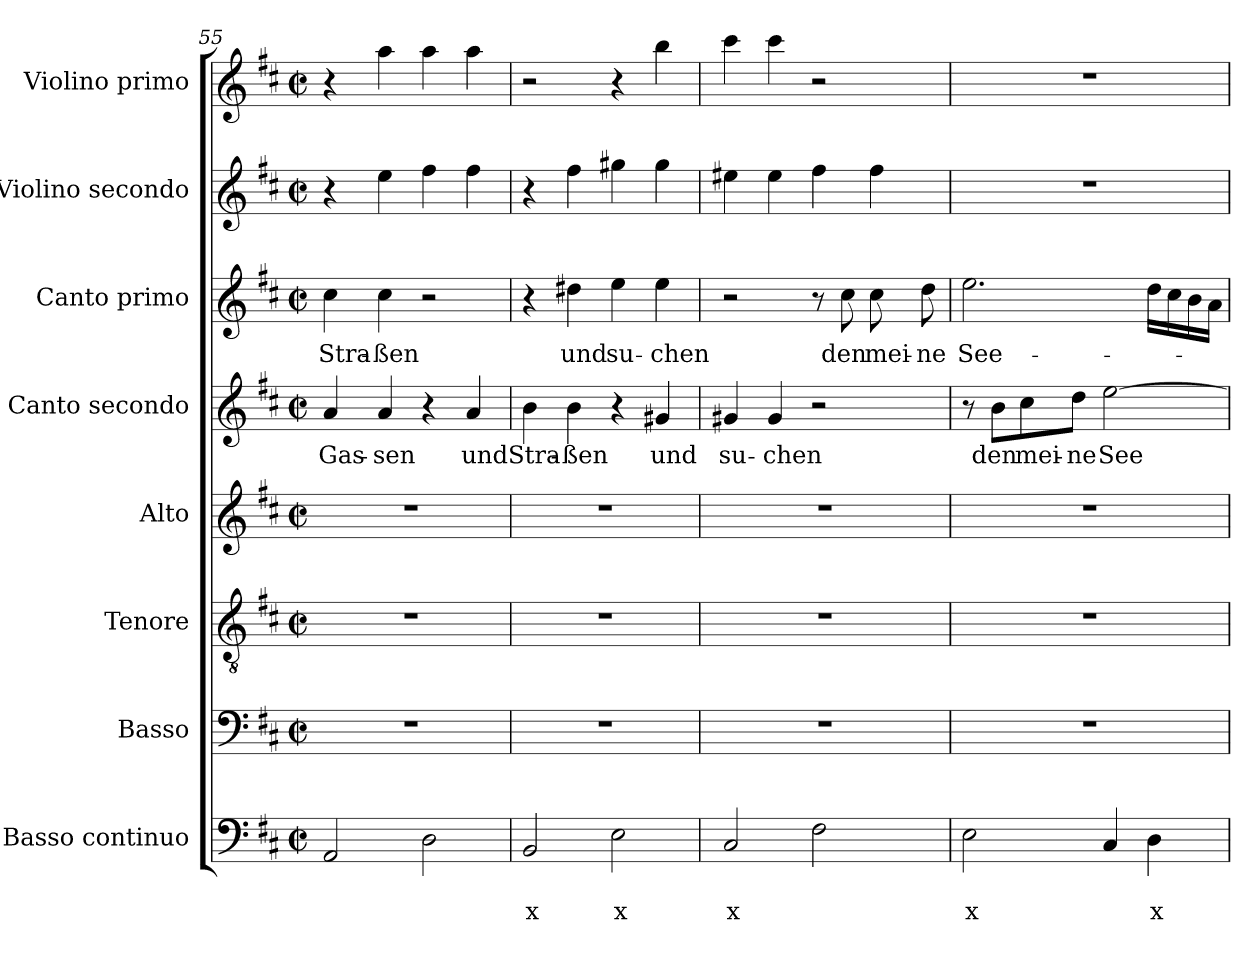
**kern	**text	**text	**kern	**kern	**kern	**kern	**text	**kern	**text	**kern	**kern
*part8	*part8	*part8	*part7	*part6	*part5	*part4	*part4	*part3	*part3	*part2	*part1
*staff8	*staff8	*staff8	*staff7	*staff6	*staff5	*staff4	*staff4	*staff3	*staff3	*staff2	*staff1
*I"Basso continuo	*	*	*I"Basso	*I"Tenore	*I"Alto	*I"Canto secondo	*	*I"Canto primo	*	*I"Violino secondo	*I"Violino primo
*I'BC	*	*	*I'B	*I'T	*I'A	*I'C2	*	*I'C1	*	*I'V2	*I'V1
*clefF4	*	*	*clefF4	*clefGv2	*clefG2	*clefG2	*	*clefG2	*	*clefG2	*clefG2
*k[f#c#]	*	*	*k[f#c#]	*k[f#c#]	*k[f#c#]	*k[f#c#]	*	*k[f#c#]	*	*k[f#c#]	*k[f#c#]
*D:	*	*	*D:	*D:	*D:	*D:	*	*D:	*	*D:	*D:
*M2/2	*	*	*M2/2	*M2/2	*M2/2	*M2/2	*	*M2/2	*	*M2/2	*M2/2
*met(c|)	*	*	*met(c|)	*met(c|)	*met(c|)	*met(c|)	*	*met(c|)	*	*met(c|)	*met(c|)
=55	=55	=55	=55	=55	=55	=55	=55	=55	=55	=55	=55
!	!	!	!	!	!	!	!LO:LY:b	!	!LO:LY:b	!	!
2AA/	.	.	1r	1r	1r	4a/	Gas-	4cc#\	Stra-	4r	4r
!	!	!	!	!	!	!	!LO:LY:b	!	!LO:LY:b	!	!
.	.	.	.	.	.	4a/	-sen	4cc#\	-ßen	4ee\	4aa\
2D\	.	.	.	.	.	4r	.	2r	.	4ff#\	4aa\
!	!	!	!	!	!	!	!LO:LY:b	!	!	!	!
.	.	.	.	.	.	4a/	und	.	.	4ff#\	4aa\
!!LO:LB:g=z
=56	=56	=56	=56	=56	=56	=56	=56	=56	=56	=56	=56
!	!	!LO:LY:b	!	!	!	!	!LO:LY:b	!	!	!	!
2BB/	.	x	1r	1r	1r	4b\	Stra-	4r	.	4r	2r
!	!	!	!	!	!	!	!LO:LY:b	!	!LO:LY:b	!	!
.	.	.	.	.	.	4b\	-ßen	4dd#X\	und	4ff#\	.
!	!	!LO:LY:b	!	!	!	!	!	!	!LO:LY:b	!	!
2E\	.	x	.	.	.	4r	.	4ee\	su-	4gg#X\	4r
!	!	!	!	!	!	!	!LO:LY:b	!	!LO:LY:b	!	!
.	.	.	.	.	.	4g#X/	und	4ee\	-chen	4gg#\	4bb\
=57	=57	=57	=57	=57	=57	=57	=57	=57	=57	=57	=57
!	!	!LO:LY:b	!	!	!	!	!LO:LY:b	!	!	!	!
2C#/	.	x	1r	1r	1r	4g#X/	su-	2r	.	4ee#X\	4ccc#\
!	!	!	!	!	!	!	!LO:LY:b	!	!	!	!
.	.	.	.	.	.	4g#/	-chen	.	.	4ee#\	4ccc#\
2F#\	.	.	.	.	.	2r	.	8r	.	4ff#\	2r
!	!	!	!	!	!	!	!	!	!LO:LY:b	!	!
.	.	.	.	.	.	.	.	8cc#\	den	.	.
!	!	!	!	!	!	!	!	!	!LO:LY:b	!	!
.	.	.	.	.	.	.	.	8cc#\	mei-	4ff#\	.
!	!	!	!	!	!	!	!	!	!LO:LY:b	!	!
.	.	.	.	.	.	.	.	8dd\	-ne	.	.
=58	=58	=58	=58	=58	=58	=58	=58	=58	=58	=58	=58
!	!	!LO:LY:b	!	!	!	!	!	!	!LO:LY:b	!	!
2E\	.	x	1r	1r	1r	8r	.	2.ee\	See-	1r	1r
!	!	!	!	!	!	!	!LO:LY:b	!	!	!	!
.	.	.	.	.	.	8b\L	den	.	.	.	.
!	!	!	!	!	!	!	!LO:LY:b	!	!	!	!
.	.	.	.	.	.	8cc#\	mei-	.	.	.	.
!	!	!	!	!	!	!	!LO:LY:b	!	!	!	!
.	.	.	.	.	.	8dd\J	-ne	.	.	.	.
!	!	!	!	!	!	!	!LO:LY:b	!	!	!	!
4C#/	.	.	.	.	.	[2ee\	See-	.	.	.	.
!	!	!LO:LY:b	!	!	!	!	!	!	!	!	!
4D\	.	x	.	.	.	.	.	16dd\LL	.	.	.
.	.	.	.	.	.	.	.	16cc#\	.	.	.
.	.	.	.	.	.	.	.	16b\	.	.	.
.	.	.	.	.	.	.	.	16a\JJ	.	.	.
=	=	=	=	=	=	=	=	=	=	=	=
*-	*-	*-	*-	*-	*-	*-	*-	*-	*-	*-	*-
